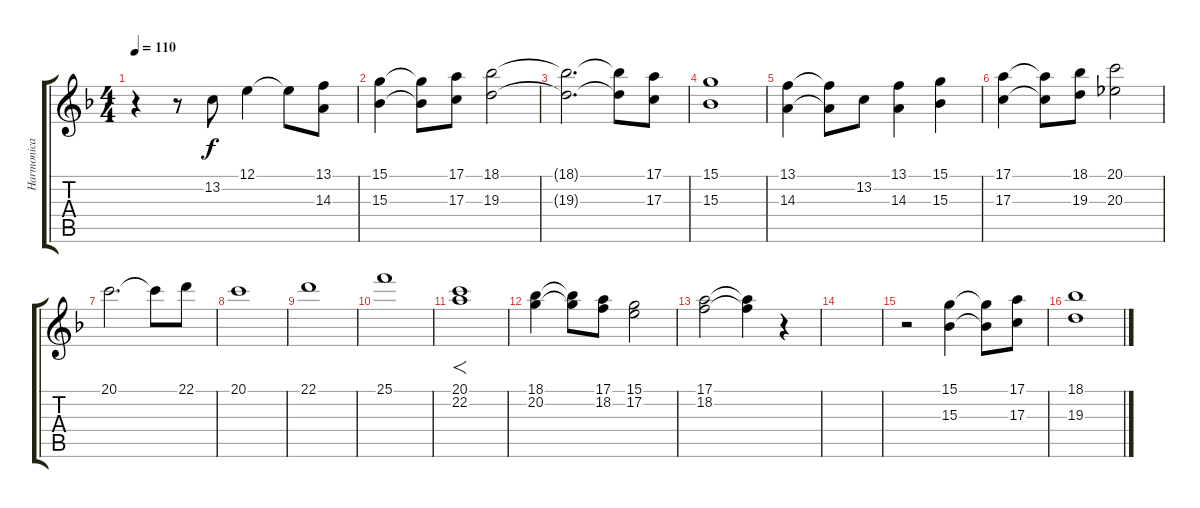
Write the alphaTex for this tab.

\track ("Harmonica" "Harmonica") {instrument harmonica}
\staff {score tabs}
\tuning (E4 B3 G3 D3 A2 E2) {hide}
\ts (4 4)
\tempo 110
\clef g2
\ks f
r.4{dy f} r.8 13.2.8 12.1.4 12.1{t}.8 (13.1 14.3).8 |
(15.1 15.3).4 (15.1{t} 15.3{t}).8 (17.1 17.3).8 (18.1 19.3).2 |
(18.1{t} 19.3{t}).2{d} (18.1{t} 19.3{t}).8 (17.1 17.3).8 |
(15.1 15.3).1 |
(13.1 14.3).4 (13.1{t} 14.3{t}).8 13.2.8 (13.1 14.3).4 (15.1 15.3).4 |
(17.1 17.3).4 (17.1{t} 17.3{t}).8 (18.1 19.3).8 (20.1 20.3).2 |
20.1.2{d} 20.1{t}.8 22.1.8 |
20.1.1 |
22.1.1 |
25.1.1 |
(20.1 22.2).1{f} |
(18.1 20.2).4 (18.1{t} 20.2{t}).8 (17.1 18.2).8 (15.1 17.2).2 |
(17.1 18.2).2 (17.1{t} 18.2{t}).4 r.4 |
|
r.2 (15.1 15.3).4 (15.1{t} 15.3{t}).8 (17.1 17.3).8 |
(18.1 19.3).1
